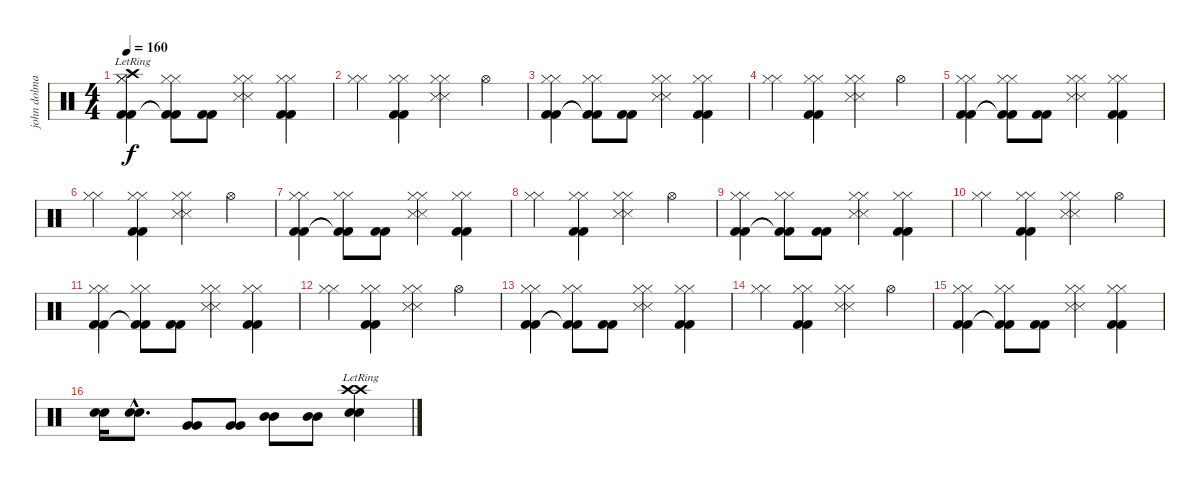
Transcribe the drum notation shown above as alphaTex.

\track ("john dolmayan" "john dolma") {instrument percussion}
\staff {score}
\articulation defaults
\ts (4 4)
\tempo 160
\clef neutral
\ks c
("Kick (hit) 2" "Kick (hit) 2" "Hi-Hat (closed)" "Hi-Hat (closed)" "Crash high (hit)"{lr}).4{dy f} ("Kick (hit) 2"{t} "Kick (hit) 2"{t} "Hi-Hat (closed)" "Hi-Hat (closed)").8 ("Kick (hit) 2" "Kick (hit) 2").8 ("Snare (side stick) 3" "Snare (side stick) 3" "Hi-Hat (closed)" "Hi-Hat (closed)").4 ("Kick (hit) 2" "Kick (hit) 2" "Hi-Hat (closed)" "Hi-Hat (closed)").4 |
("Hi-Hat (closed)" "Hi-Hat (closed)").4 ("Kick (hit) 2" "Kick (hit) 2" "Hi-Hat (closed)" "Hi-Hat (closed)").4 ("Snare (side stick) 3" "Snare (side stick) 3" "Hi-Hat (closed)" "Hi-Hat (closed)").4 "Hi-Hat (open)".4 |
("Kick (hit) 2" "Kick (hit) 2" "Hi-Hat (closed)" "Hi-Hat (closed)").4 ("Kick (hit) 2"{t} "Kick (hit) 2"{t} "Hi-Hat (closed)" "Hi-Hat (closed)").8 ("Kick (hit) 2" "Kick (hit) 2").8 ("Snare (side stick) 3" "Snare (side stick) 3" "Hi-Hat (closed)" "Hi-Hat (closed)").4 ("Kick (hit) 2" "Kick (hit) 2" "Hi-Hat (closed)" "Hi-Hat (closed)").4 |
("Hi-Hat (closed)" "Hi-Hat (closed)").4 ("Kick (hit) 2" "Kick (hit) 2" "Hi-Hat (closed)" "Hi-Hat (closed)").4 ("Snare (side stick) 3" "Snare (side stick) 3" "Hi-Hat (closed)" "Hi-Hat (closed)").4 "Hi-Hat (open)".4 |
("Kick (hit) 2" "Kick (hit) 2" "Hi-Hat (closed)" "Hi-Hat (closed)").4 ("Kick (hit) 2"{t} "Kick (hit) 2"{t} "Hi-Hat (closed)" "Hi-Hat (closed)").8 ("Kick (hit) 2" "Kick (hit) 2").8 ("Snare (side stick) 3" "Snare (side stick) 3" "Hi-Hat (closed)" "Hi-Hat (closed)").4 ("Kick (hit) 2" "Kick (hit) 2" "Hi-Hat (closed)" "Hi-Hat (closed)").4 |
("Hi-Hat (closed)" "Hi-Hat (closed)").4 ("Kick (hit) 2" "Kick (hit) 2" "Hi-Hat (closed)" "Hi-Hat (closed)").4 ("Snare (side stick) 3" "Snare (side stick) 3" "Hi-Hat (closed)" "Hi-Hat (closed)").4 "Hi-Hat (open)".4 |
("Kick (hit) 2" "Kick (hit) 2" "Hi-Hat (closed)" "Hi-Hat (closed)").4 ("Kick (hit) 2"{t} "Kick (hit) 2"{t} "Hi-Hat (closed)" "Hi-Hat (closed)").8 ("Kick (hit) 2" "Kick (hit) 2").8 ("Snare (side stick) 3" "Snare (side stick) 3" "Hi-Hat (closed)" "Hi-Hat (closed)").4 ("Kick (hit) 2" "Kick (hit) 2" "Hi-Hat (closed)" "Hi-Hat (closed)").4 |
("Hi-Hat (closed)" "Hi-Hat (closed)").4 ("Kick (hit) 2" "Kick (hit) 2" "Hi-Hat (closed)" "Hi-Hat (closed)").4 ("Snare (side stick) 3" "Snare (side stick) 3" "Hi-Hat (closed)" "Hi-Hat (closed)").4 "Hi-Hat (open)".4 |
("Kick (hit) 2" "Kick (hit) 2" "Hi-Hat (closed)" "Hi-Hat (closed)").4 ("Kick (hit) 2"{t} "Kick (hit) 2"{t} "Hi-Hat (closed)" "Hi-Hat (closed)").8 ("Kick (hit) 2" "Kick (hit) 2").8 ("Snare (side stick) 3" "Snare (side stick) 3" "Hi-Hat (closed)" "Hi-Hat (closed)").4 ("Kick (hit) 2" "Kick (hit) 2" "Hi-Hat (closed)" "Hi-Hat (closed)").4 |
("Hi-Hat (closed)" "Hi-Hat (closed)").4 ("Kick (hit) 2" "Kick (hit) 2" "Hi-Hat (closed)" "Hi-Hat (closed)").4 ("Snare (side stick) 3" "Snare (side stick) 3" "Hi-Hat (closed)" "Hi-Hat (closed)").4 "Hi-Hat (open)".4 |
("Kick (hit) 2" "Kick (hit) 2" "Hi-Hat (closed)" "Hi-Hat (closed)").4 ("Kick (hit) 2"{t} "Kick (hit) 2"{t} "Hi-Hat (closed)" "Hi-Hat (closed)").8 ("Kick (hit) 2" "Kick (hit) 2").8 ("Snare (side stick) 3" "Snare (side stick) 3" "Hi-Hat (closed)" "Hi-Hat (closed)").4 ("Kick (hit) 2" "Kick (hit) 2" "Hi-Hat (closed)" "Hi-Hat (closed)").4 |
("Hi-Hat (closed)" "Hi-Hat (closed)").4 ("Kick (hit) 2" "Kick (hit) 2" "Hi-Hat (closed)" "Hi-Hat (closed)").4 ("Snare (side stick) 3" "Snare (side stick) 3" "Hi-Hat (closed)" "Hi-Hat (closed)").4 "Hi-Hat (open)".4 |
("Kick (hit) 2" "Kick (hit) 2" "Hi-Hat (closed)" "Hi-Hat (closed)").4 ("Kick (hit) 2"{t} "Kick (hit) 2"{t} "Hi-Hat (closed)" "Hi-Hat (closed)").8 ("Kick (hit) 2" "Kick (hit) 2").8 ("Snare (side stick) 3" "Snare (side stick) 3" "Hi-Hat (closed)" "Hi-Hat (closed)").4 ("Kick (hit) 2" "Kick (hit) 2" "Hi-Hat (closed)" "Hi-Hat (closed)").4 |
("Hi-Hat (closed)" "Hi-Hat (closed)").4 ("Kick (hit) 2" "Kick (hit) 2" "Hi-Hat (closed)" "Hi-Hat (closed)").4 ("Snare (side stick) 3" "Snare (side stick) 3" "Hi-Hat (closed)" "Hi-Hat (closed)").4 "Hi-Hat (open)".4 |
("Kick (hit) 2" "Kick (hit) 2" "Hi-Hat (closed)" "Hi-Hat (closed)").4 ("Kick (hit) 2"{t} "Kick (hit) 2"{t} "Hi-Hat (closed)" "Hi-Hat (closed)").8 ("Kick (hit) 2" "Kick (hit) 2").8 ("Snare (side stick) 3" "Snare (side stick) 3" "Hi-Hat (closed)" "Hi-Hat (closed)").4 ("Kick (hit) 2" "Kick (hit) 2" "Hi-Hat (closed)" "Hi-Hat (closed)").4 |
("Snare (hit) 2" "Snare (hit) 2").16 ("Snare (hit) 2"{hac} "Snare (hit) 2"{hac}).8{d} ("Very Low Tom (hit)" "Very Low Tom (hit)").8 ("Very Low Tom (hit)" "Very Low Tom (hit)").8 ("Mid Tom (hit)" "Mid Tom (hit)").8 ("Mid Tom (hit)" "Mid Tom (hit)").8 ("Snare (hit) 2" "Snare (hit) 2" "Crash high (hit)" "Crash high (hit)"{lr}).4
